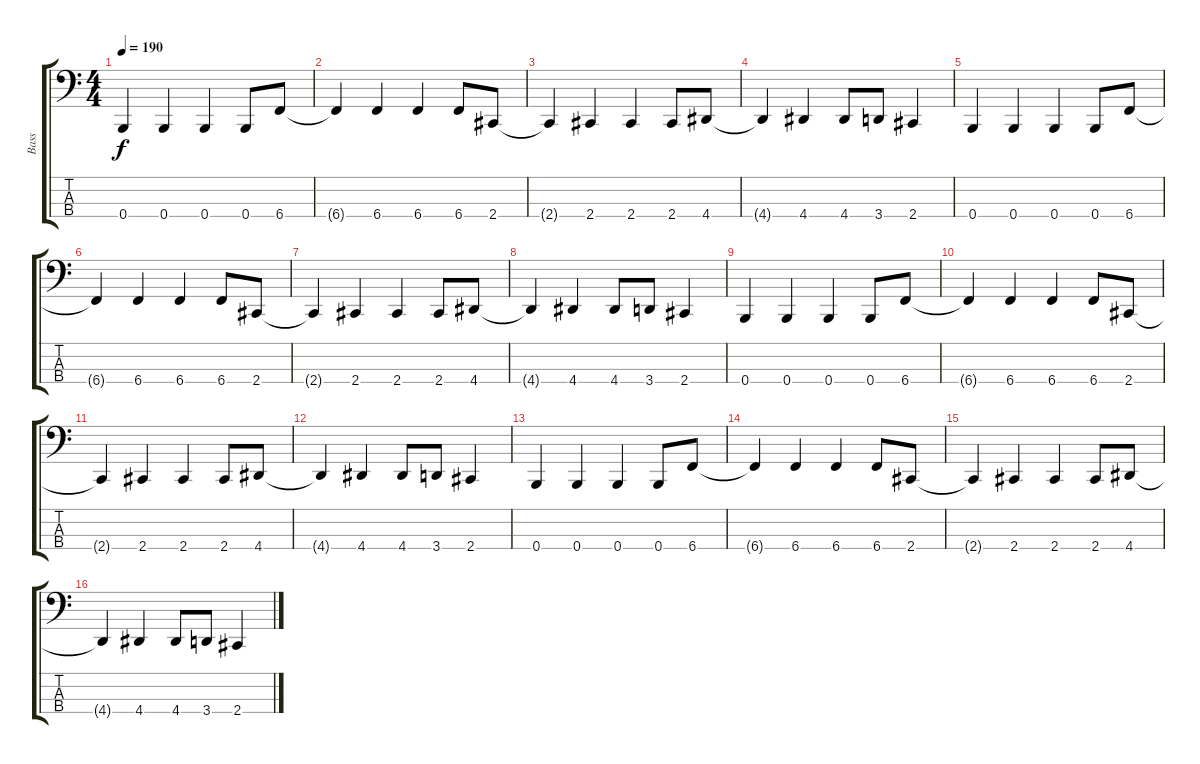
\track ("Bass" "Bass") {instrument electricbassfinger}
\staff {score tabs}
\tuning (E2 B1 Gb1 B0) {hide}
\ts (4 4)
\tempo 190
\clef f4
\ks c
0.4.4{dy f} 0.4.4 0.4.4 0.4.8 6.4.8 |
6.4{t}.4 6.4.4 6.4.4 6.4.8 2.4.8 |
2.4{t}.4 2.4.4 2.4.4 2.4.8 4.4.8 |
4.4{t}.4 4.4.4 4.4.8 3.4.8 2.4.4 |
0.4.4 0.4.4 0.4.4 0.4.8 6.4.8 |
6.4{t}.4 6.4.4 6.4.4 6.4.8 2.4.8 |
2.4{t}.4 2.4.4 2.4.4 2.4.8 4.4.8 |
4.4{t}.4 4.4.4 4.4.8 3.4.8 2.4.4 |
0.4.4 0.4.4 0.4.4 0.4.8 6.4.8 |
6.4{t}.4 6.4.4 6.4.4 6.4.8 2.4.8 |
2.4{t}.4 2.4.4 2.4.4 2.4.8 4.4.8 |
4.4{t}.4 4.4.4 4.4.8 3.4.8 2.4.4 |
0.4.4 0.4.4 0.4.4 0.4.8 6.4.8 |
6.4{t}.4 6.4.4 6.4.4 6.4.8 2.4.8 |
2.4{t}.4 2.4.4 2.4.4 2.4.8 4.4.8 |
4.4{t}.4 4.4.4 4.4.8 3.4.8 2.4.4
